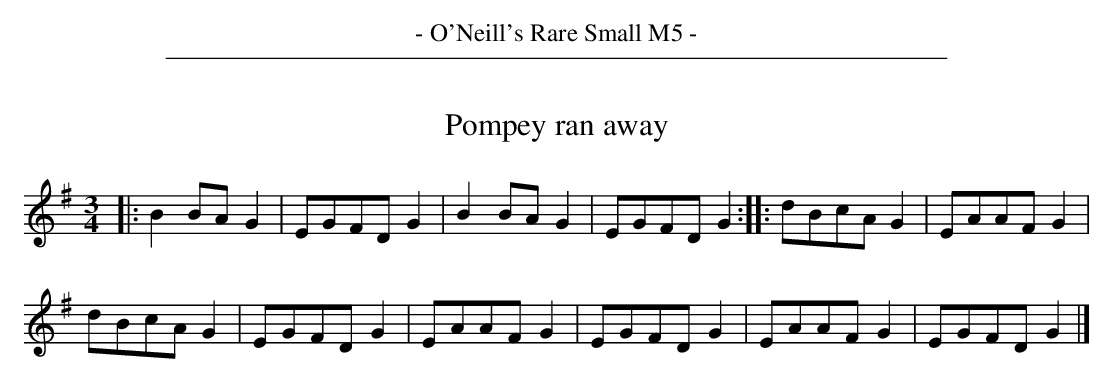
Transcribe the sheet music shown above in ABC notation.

X:1
T: Pompey ran away
M: 3/4
L: 1/8
K: G
|:\
B2BAG2 | EGFDG2 | B2BAG2 | EGFDG2 :: dBcAG2 | EAAFG2 |
dBcAG2 | EGFDG2 | EAAFG2 | EGFDG2 | EAAFG2 | EGFDG2 |]
